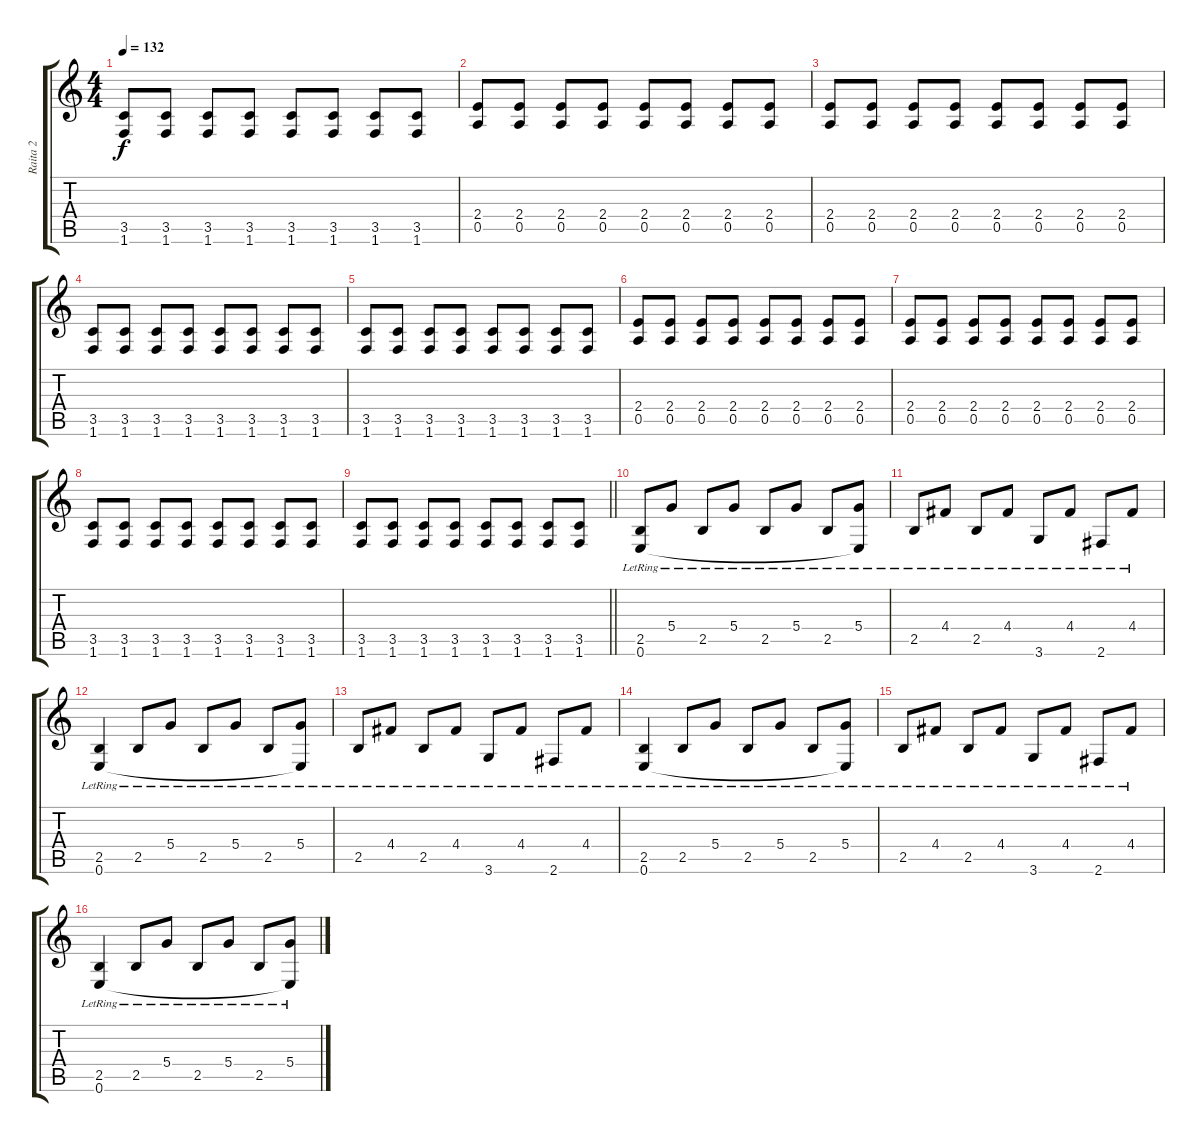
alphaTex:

\track ("Raita 2" "Raita 2") {instrument distortionguitar}
\staff {score tabs}
\tuning (E4 B3 G3 D3 A2 E2) {hide}
\ts (4 4)
\tempo 132
\clef g2
\ks c
(3.5 1.6).8{dy f} (3.5 1.6).8 (3.5 1.6).8 (3.5 1.6).8 (3.5 1.6).8 (3.5 1.6).8 (3.5 1.6).8 (3.5 1.6).8 |
(2.4 0.5).8 (2.4 0.5).8 (2.4 0.5).8 (2.4 0.5).8 (2.4 0.5).8 (2.4 0.5).8 (2.4 0.5).8 (2.4 0.5).8 |
(2.4 0.5).8 (2.4 0.5).8 (2.4 0.5).8 (2.4 0.5).8 (2.4 0.5).8 (2.4 0.5).8 (2.4 0.5).8 (2.4 0.5).8 |
(3.5 1.6).8 (3.5 1.6).8 (3.5 1.6).8 (3.5 1.6).8 (3.5 1.6).8 (3.5 1.6).8 (3.5 1.6).8 (3.5 1.6).8 |
(3.5 1.6).8 (3.5 1.6).8 (3.5 1.6).8 (3.5 1.6).8 (3.5 1.6).8 (3.5 1.6).8 (3.5 1.6).8 (3.5 1.6).8 |
(2.4 0.5).8 (2.4 0.5).8 (2.4 0.5).8 (2.4 0.5).8 (2.4 0.5).8 (2.4 0.5).8 (2.4 0.5).8 (2.4 0.5).8 |
(2.4 0.5).8 (2.4 0.5).8 (2.4 0.5).8 (2.4 0.5).8 (2.4 0.5).8 (2.4 0.5).8 (2.4 0.5).8 (2.4 0.5).8 |
(3.5 1.6).8 (3.5 1.6).8 (3.5 1.6).8 (3.5 1.6).8 (3.5 1.6).8 (3.5 1.6).8 (3.5 1.6).8 (3.5 1.6).8 |
\barLineRight lightlight
(3.5 1.6).8 (3.5 1.6).8 (3.5 1.6).8 (3.5 1.6).8 (3.5 1.6).8 (3.5 1.6).8 (3.5 1.6).8 (3.5 1.6).8 |
\section ("" "")
(2.5{lr} 0.6{lr}).8 5.4{lr}.8 2.5{lr}.8 5.4{lr}.8 2.5{lr}.8 5.4{lr}.8 2.5{lr}.8 (5.4{lr} 0.6{t}).8 |
2.5{lr}.8 4.4{lr}.8 2.5{lr}.8 4.4{lr}.8 3.6{lr}.8 4.4{lr}.8 2.6{lr}.8 4.4{lr}.8 |
(2.5{lr} 0.6{lr}).4 2.5{lr}.8 5.4{lr}.8 2.5{lr}.8 5.4{lr}.8 2.5{lr}.8 (5.4{lr} 0.6{t}).8 |
2.5{lr}.8 4.4{lr}.8 2.5{lr}.8 4.4{lr}.8 3.6{lr}.8 4.4{lr}.8 2.6{lr}.8 4.4{lr}.8 |
(2.5{lr} 0.6{lr}).4 2.5{lr}.8 5.4{lr}.8 2.5{lr}.8 5.4{lr}.8 2.5{lr}.8 (5.4{lr} 0.6{t}).8 |
2.5{lr}.8 4.4{lr}.8 2.5{lr}.8 4.4{lr}.8 3.6{lr}.8 4.4{lr}.8 2.6{lr}.8 4.4{lr}.8 |
(2.5{lr} 0.6{lr}).4 2.5{lr}.8 5.4{lr}.8 2.5{lr}.8 5.4{lr}.8 2.5{lr}.8 (5.4{lr} 0.6{t}).8
